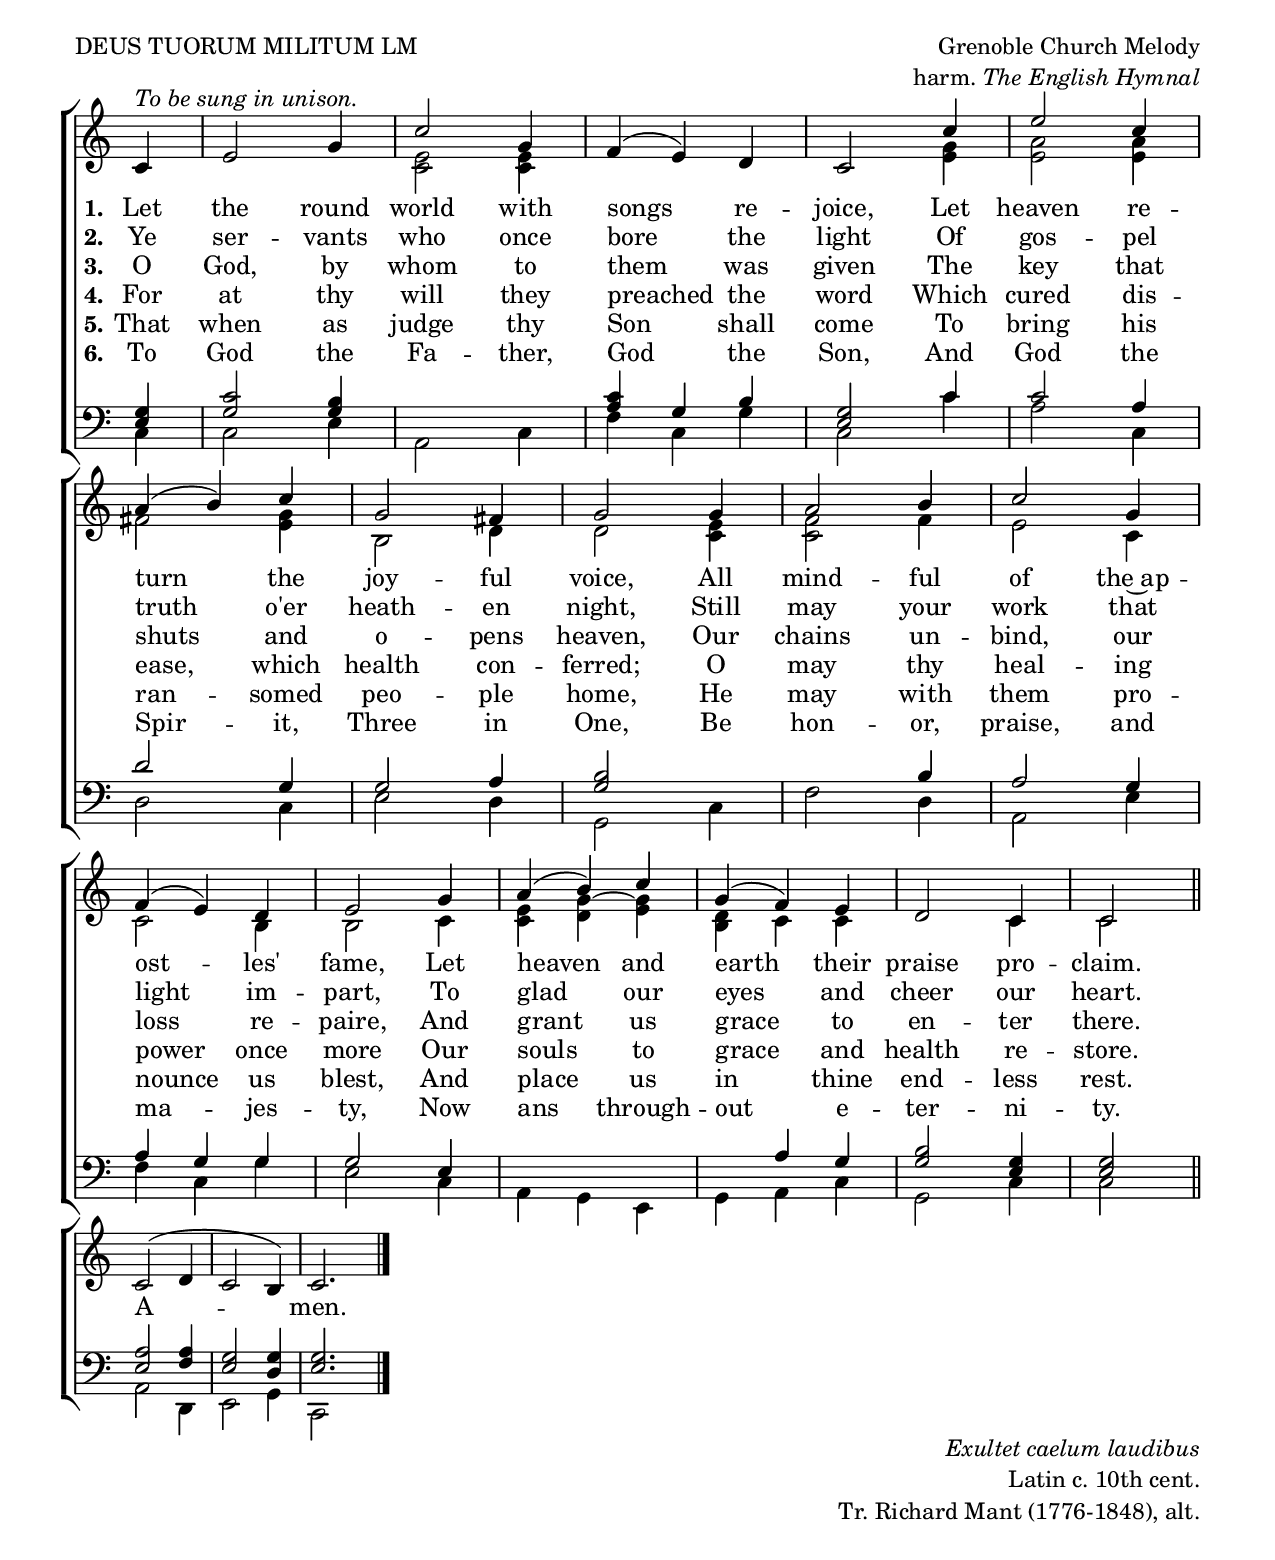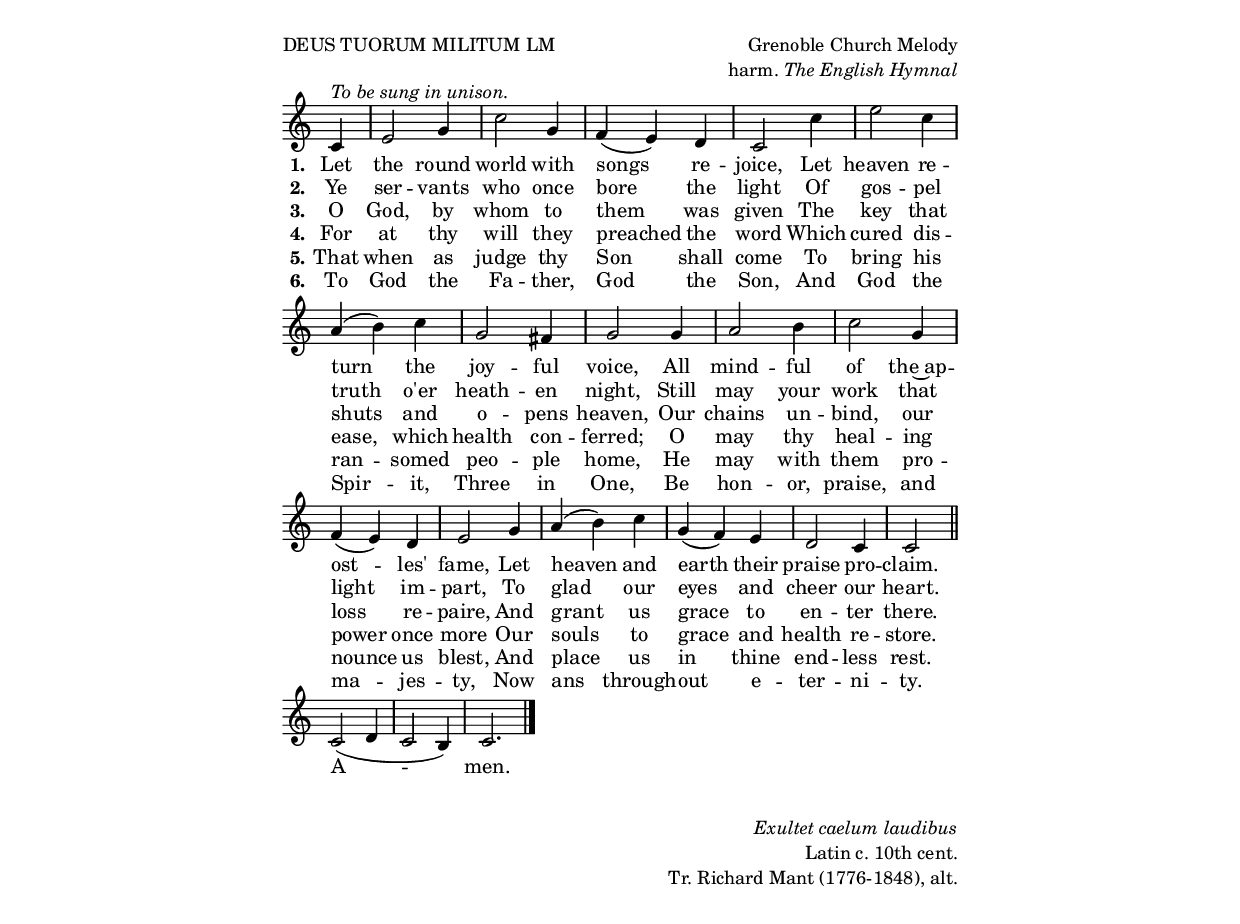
\version "2.18.2"
\include "english.ly"
\include "hymn_definitions.ly"


top = \markup {
  \fill-line {
    \column {
      \line {DEUS TUORUM MILITUM  LM}
    }
    \right-column{
      \line {Grenoble Church Melody}
      \line {harm. \italic "The English Hymnal"}
    }
  }
}

bottom = \markup  {
  \fill-line {
    \null 
    \right-column {
      \line {\italic "Exultet caelum laudibus"}
      \line {Latin c. 10th cent.}
      \line {Tr. Richard Mant (1776-1848), alt.}
    }
  } 
}

\header {
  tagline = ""
}

global = {
  \key c \major
  \time 3/4
  %\autoBeamOff
  \set Staff.midiInstrument = "church organ"
}

melody = \relative c' {
  \global
  \partial 4
  \partial 4 c4^\markup { \italic "To be sung in unison." } |
  e2 g4 | c2 g4 |
  f4( e4) d4 |
  c2 \bar ""

  c'4 |
  e2 c4 | \break
  a4( b) c |
  g2 fs4 |
  g2 \bar "" 

  g4 |
  a2 b4 | 
  c2 g4 | \break
  f4( e) d |
  e2 \bar ""

  g4 |
  a4( b) c |
  g( f) e |
  d2 c4 |
  \partial 2 c2 \bar "||" \break
  c2( d4 |
  c2 b4) |
  c2. \bar "|."
}


alto = \relative c' {
  \global
  \partial 4
  s4 |
  s2. |
  <c e>2 <c e>4 |
  s2. |
  s2 

  <e g>4 |
  <e a>2 <e a>4 |
  fs2 <e g>4 |
  b2 d4 |
  d2 

  <c e>4 |
  <c f>2 f4 |
  e2 c4 |
  c2 b4 |
  b2 

  c4 |
  <c e>4 \tieUp <d g ~>4 <e g>4 |
  <b d>4 c c |
  s2 c4 |
   \partial 2 c2 
}

tenor = \relative c {
  \global
  \partial 4
  <e g>4 |
  <g c>2 <g b>4 |
  s2. |
  <a c>4 g4 b4 |
  <e, g>2 

  c'4 |
  c2 a4 |
  d2 g,4 |
  g2 a4 |
  <g b>2 


  s4 |
  s2 b4 |
  a2 g4 |
  a g g |
  g2 

  e4 |
  s2. |
  s4 a4 g |
  <g b>2 <e g>4 |
  \partial 2 <e g>2 
  
  <e a>2 <f a>4
  <e g>2 <d g>4 |
  <e g>2.
}

bass = \relative c {
  \global
  \partial 4
  c4 |
  c2 e4 |
  a,2 c4 |
  f4 c4 g'4 |
  c,2 

  c'4 |
  a2 c,4 |
  d2 c4 |
  e2 d4 |
  g,2 

  c4 |
  f2 d4 |
  a2 e'4 |
  f c g' |
  e2 

  c4 |
  a g e |
  g a c |
  g2 c4 |
  c2 
  a2 d,4 e2 g4 
  c,2
  
}


verseOne = \lyricmode {
  \set stanza = "1."
  Let the round world with songs re -- joice,
  Let heaven re -- turn the joy -- ful voice,
  All mind -- ful of the~ap -- ost -- les' fame,
  Let heaven and earth their praise pro -- claim.
}

verseTwo = \lyricmode {
  \set stanza = "2."
  Ye ser -- vants who once bore the light
  Of gos -- pel truth o'er heath -- en night,
  Still may your work that light im -- part,
  To glad our eyes and cheer our heart.
}

verseThree = \lyricmode {
  \set stanza = "3."
  O God, by whom to them was given
  The key that shuts and o -- pens heaven,
  Our chains un -- bind, our loss re -- paire,
  And grant us grace to en -- ter there.
}

verseFour = \lyricmode {
  \set stanza = "4."
  For at thy will they preached the word
  Which cured dis -- ease, which health con -- ferred;
  O may thy heal -- ing power once more
  Our souls to grace and health re -- store.
}


verseFive = \lyricmode {
  \set stanza = "5."
  That when as judge thy Son shall come
  To bring his ran -- somed peo -- ple home,
  He may with them pro -- nounce us blest,
  And place us in thine end -- less rest.
}

verseSix = \lyricmode {
  \set stanza = "6."
  To God the Fa -- ther, God the Son,
  And God the Spir -- it, Three in One,
  Be hon -- or, praise, and ma -- jes -- ty,
  Now ans through -- out e -- ter -- ni -- ty.
  
  A -- men.
}

\book {
  \include "hymn_paper.ly"
  \header {
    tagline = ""
  }
  \top
  \score { %\transpose c bf,
    \new ChoirStaff <<
      \new Staff  <<
        \new Voice = "soprano" { \voiceOne \melody }
        \new Voice = "alto" { \voiceTwo \alto }
      >>
      \new Lyrics  \lyricsto soprano \verseOne
      \new Lyrics  \lyricsto soprano \verseTwo
      \new Lyrics  \lyricsto soprano \verseThree
      \new Lyrics \lyricsto soprano \verseFour
      \new Lyrics \lyricsto soprano \verseFive
      \new Lyrics \lyricsto soprano \verseSix
      \new Staff  <<
        \clef bass
        \new Voice = "tenor" { \voiceOne \tenor }
        \new Voice = "bass" { \voiceTwo \bass }
      >>
    >>
    \midi {
      \context {
        \Score
        tempoWholesPerMinute = #(ly:make-moment 96 4)
      }
    }
    \include "hymn_layout_ragged.ly"
  }
  \bottom
}

%%%%%%
%%%%%%
%%%%%%
#(define output-suffix "Melody")
\book {
  \include "lilypond-book-preamble.ly"
  \include "hymn_melody_paper.ly"
  \top
  \score {
    %\transpose c bf,
    <<
      \new Voice = "tune" {
        \melody
      }
      \new Lyrics \lyricsto "tune" { \verseOne }
      \new Lyrics \lyricsto "tune" { \verseTwo }
      \new Lyrics \lyricsto "tune" { \verseThree }
      \new Lyrics \lyricsto "tune" { \verseFour}
      \new Lyrics \lyricsto "tune" { \verseFive }
      \new Lyrics \lyricsto "tune" { \verseSix }
    >>
    \include "hymn_layout_ragged.ly"
  }
  \markup {
    \vspace #0.5
  }
  \bottom
}
